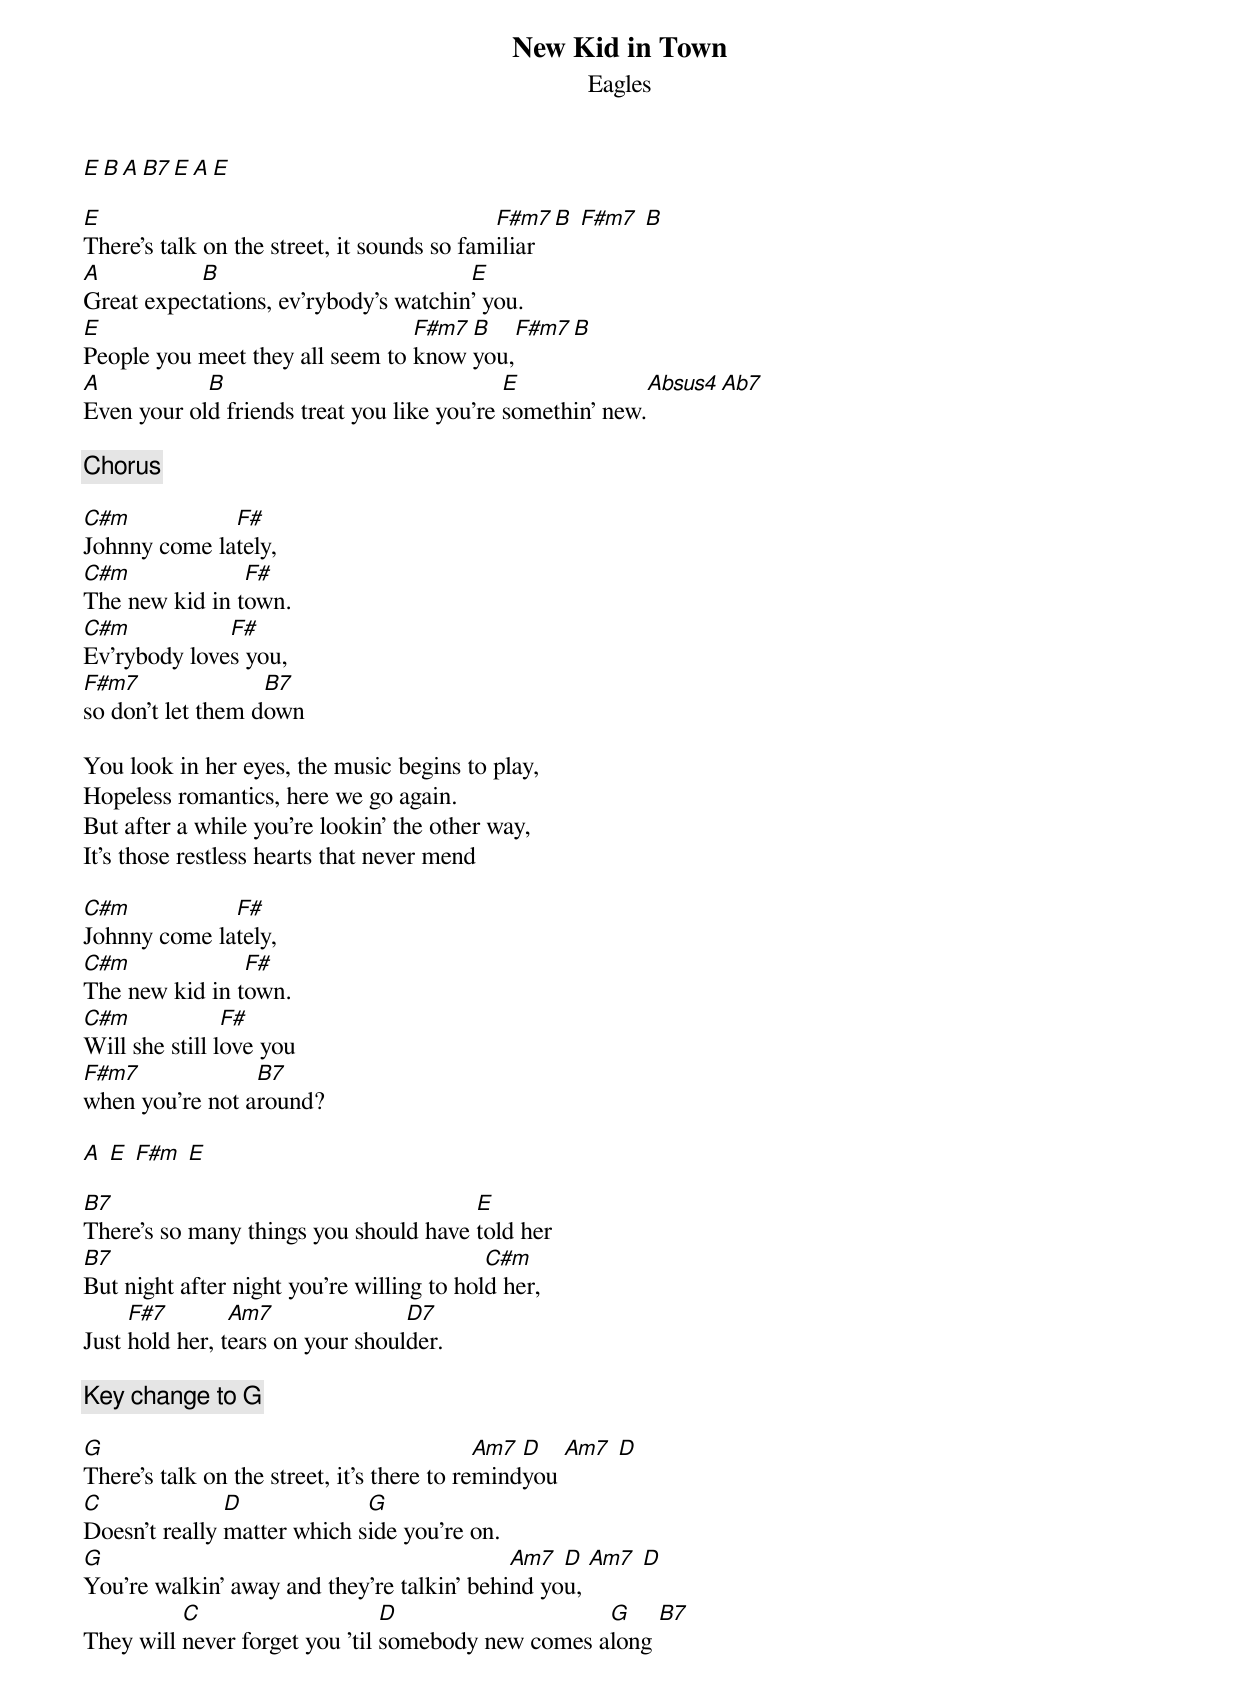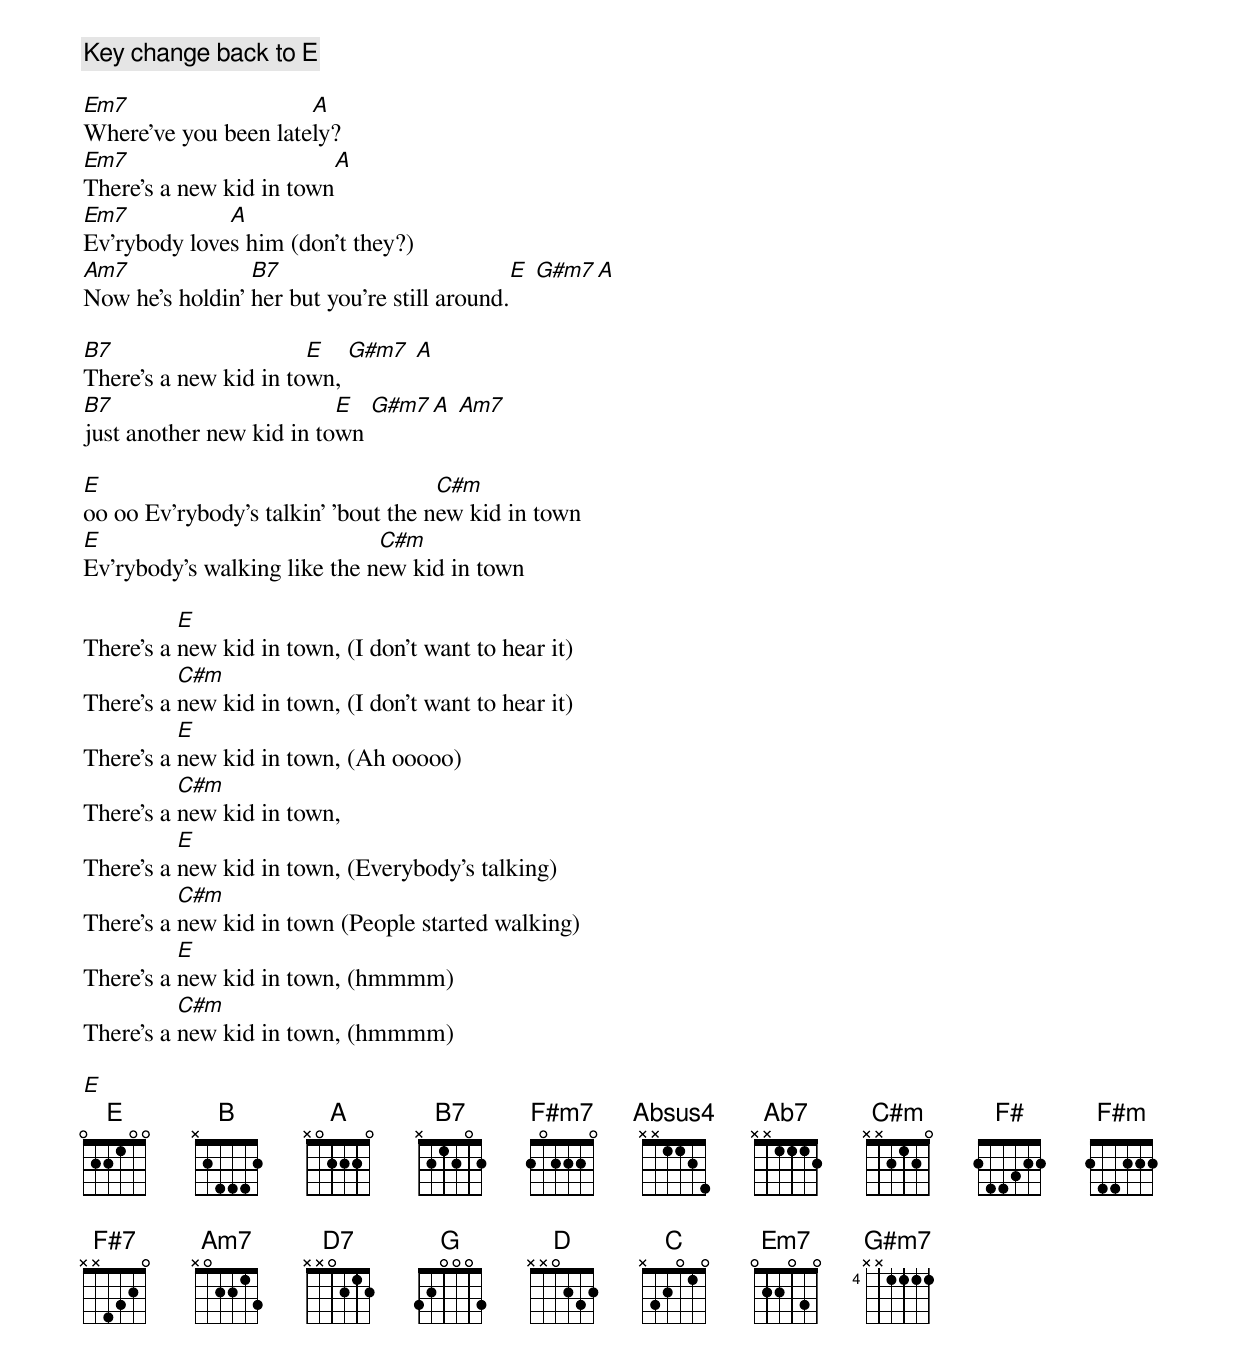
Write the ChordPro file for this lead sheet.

{title:New Kid in Town}
{subtitle:Eagles}
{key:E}

[E][B][A][B7][E][A][E]

[E]There's talk on the street, it sounds so fam[F#m7]iliar [B] [F#m7] [B]
[A]Great expec[B]tations, ev'rybody's watchin[E]' you.
[E]People you meet they all seem to [F#m7]know [B]you,[F#m7][B]
[A]Even your ol[B]d friends treat you like you're [E]somethin' new.[Absus4][Ab7]

{c:Chorus}

[C#m]Johnny come la[F#]tely,
[C#m]The new kid in t[F#]own.
[C#m]Ev'rybody love[F#]s you,
[F#m7]so don't let them d[B7]own

You look in her eyes, the music begins to play,
Hopeless romantics, here we go again.
But after a while you're lookin' the other way,
It's those restless hearts that never mend

[C#m]Johnny come la[F#]tely,
[C#m]The new kid in t[F#]own.
[C#m]Will she still l[F#]ove you
[F#m7]when you're not a[B7]round?

[A] [E] [F#m] [E]

[B7]There's so many things you should have [E]told her
[B7]But night after night you're willing to hol[C#m]d her,
Just [F#7]hold her, t[Am7]ears on your shoul[D7]der.

{c:Key change to G}

[G]There's talk on the street, it's there to re[Am7]mind[D]you [Am7] [D]
[C]Doesn't really [D]matter which s[G]ide you're on.
[G]You're walkin' away and they're talkin' behi[Am7]nd yo[D]u, [Am7] [D]
They will [C]never forget you 'til [D]somebody new comes a[G]long [B7]

{c:Key change back to E}

[Em7]Where've you been late[A]ly?
[Em7]There's a new kid in town[A]
[Em7]Ev'rybody love[A]s him (don't they?)
[Am7]Now he's holdin' [B7]her but you're still around.[E] [G#m7][A]

[B7]There's a new kid in to[E]wn, [G#m7] [A]
[B7]just another new kid in to[E]wn [G#m7][A] [Am7]

[E]oo oo Ev'rybody's talkin' 'bout the n[C#m]ew kid in town
[E]Ev'rybody's walking like the n[C#m]ew kid in town

There's a [E]new kid in town, (I don't want to hear it)
There's a [C#m]new kid in town, (I don't want to hear it)
There's a [E]new kid in town, (Ah ooooo)
There's a [C#m]new kid in town,
There's a [E]new kid in town, (Everybody's talking)
There's a [C#m]new kid in town (People started walking)
There's a [E]new kid in town, (hmmmm)
There's a [C#m]new kid in town, (hmmmm)

[E]
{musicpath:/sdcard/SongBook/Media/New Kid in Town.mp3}
